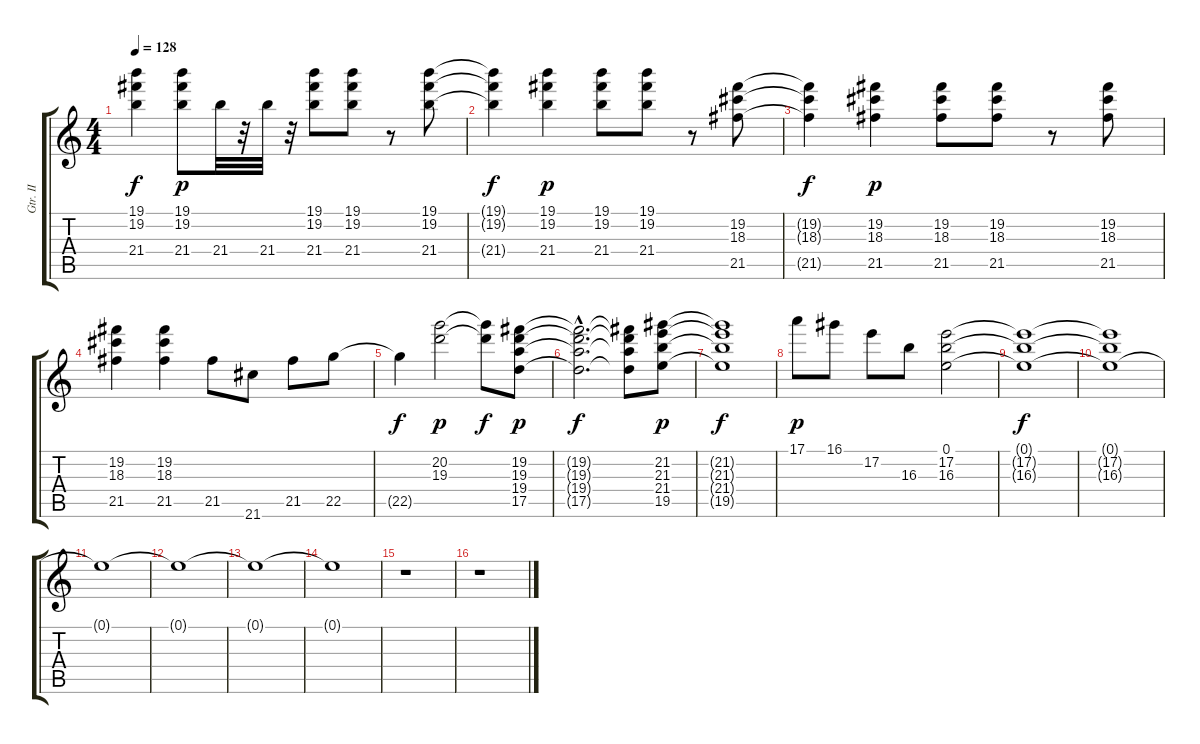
\track ("Gtr. II" "Gtr. II") {instrument overdrivenguitar}
\staff {score tabs}
\tuning (E4 B3 G3 D3 A2 E2) {hide}
\ts (4 4)
\tempo 128
\clef g2
\ks c
(19.1{t} 19.2{t} 21.4{t}).4{dy f} (19.1 19.2 21.4).8{dy p} 21.4.32 r.32 21.4.32 r.32 (19.1 19.2 21.4).8 (19.1 19.2 21.4).8 r.8 (19.1 19.2 21.4).8 |
(19.1{t} 19.2{t} 21.4{t}).4{dy f} (19.1 19.2 21.4).4{dy p} (19.1 19.2 21.4).8 (19.1 19.2 21.4).8 r.8 (19.2 18.3 21.5).8 |
(19.2{t} 18.3{t} 21.5{t}).4{dy f} (19.2 18.3 21.5).4{dy p} (19.2 18.3 21.5).8 (19.2 18.3 21.5).8 r.8 (19.2 18.3 21.5).8 |
(19.2 18.3 21.5).4 (19.2 18.3 21.5).4 21.5.8 21.6.8 21.5.8 22.5.8 |
22.5{t}.4{dy f} (20.2 19.3).2{dy p} (20.2{t} 19.3{t}).8{dy f} (19.2 19.3 19.4 17.5).8{dy p} |
(19.2{hac t} 19.3{hac t} 19.4{hac t} 17.5{hac t}).2{d dy f} (19.2{t} 19.3{t} 19.4{t} 17.5{t}).8 (21.2 21.3 21.4 19.5).8{dy p} |
(21.2{t} 21.3{t} 21.4{t} 19.5{t}).1{dy f} |
17.1.8{dy p} 16.1.8 17.2.8 16.3.8 (0.1 17.2 16.3).2 |
(0.1{t} 17.2{t} 16.3{t}).1{dy f} |
(0.1{t} 17.2{t} 16.3{t}).1 |
0.1{t}.1 |
0.1{t}.1 |
0.1{t}.1 |
0.1{t}.1 |
r.1 |
r.1
